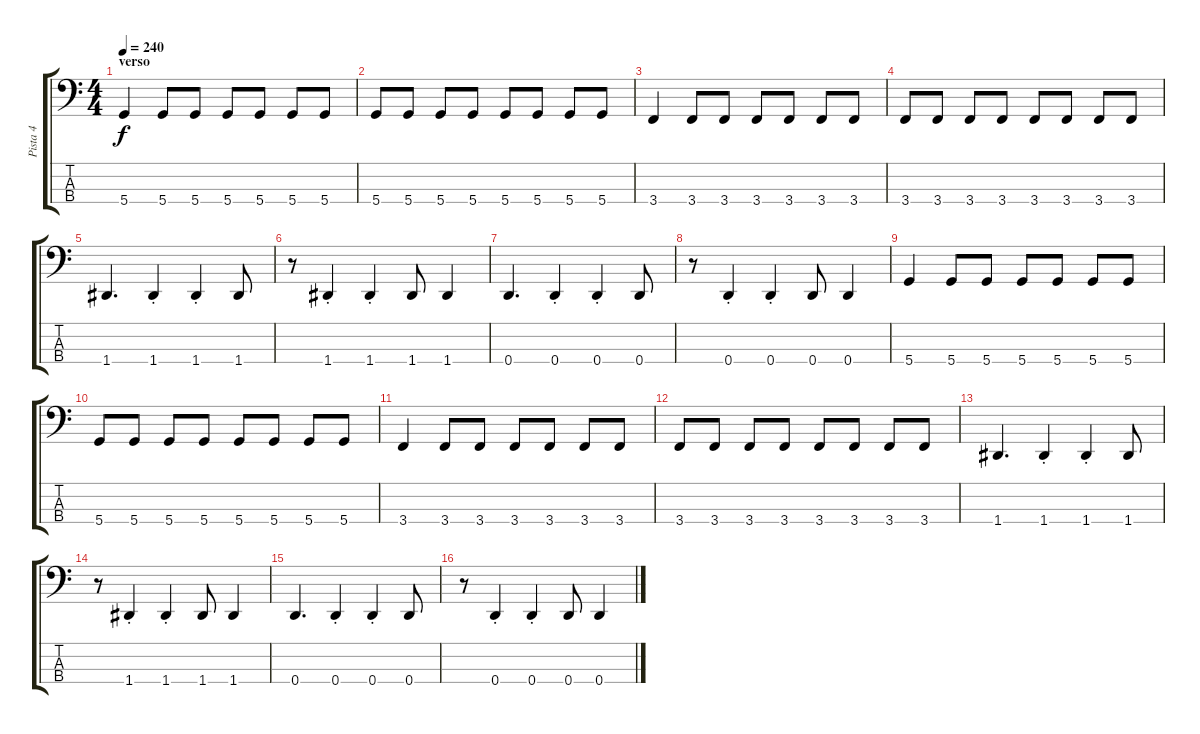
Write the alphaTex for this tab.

\track ("Pista 4" "Pista 4") {instrument electricbassfinger}
\staff {score tabs}
\tuning (G2 D2 A1 D1) {hide}
\ts (4 4)
\section ("" "verso")
\tempo 240
\clef f4
\ks c
5.4.4{dy f} 5.4.8 5.4.8 5.4.8 5.4.8 5.4.8 5.4.8 |
5.4.8 5.4.8 5.4.8 5.4.8 5.4.8 5.4.8 5.4.8 5.4.8 |
3.4.4 3.4.8 3.4.8 3.4.8 3.4.8 3.4.8 3.4.8 |
3.4.8 3.4.8 3.4.8 3.4.8 3.4.8 3.4.8 3.4.8 3.4.8 |
1.4.4{d} 1.4{st}.4 1.4{st}.4 1.4.8 |
r.8 1.4{st}.4 1.4{st}.4 1.4.8 1.4.4 |
0.4.4{d} 0.4{st}.4 0.4{st}.4 0.4.8 |
r.8 0.4{st}.4 0.4{st}.4 0.4.8 0.4.4 |
5.4.4 5.4.8 5.4.8 5.4.8 5.4.8 5.4.8 5.4.8 |
5.4.8 5.4.8 5.4.8 5.4.8 5.4.8 5.4.8 5.4.8 5.4.8 |
3.4.4 3.4.8 3.4.8 3.4.8 3.4.8 3.4.8 3.4.8 |
3.4.8 3.4.8 3.4.8 3.4.8 3.4.8 3.4.8 3.4.8 3.4.8 |
1.4.4{d} 1.4{st}.4 1.4{st}.4 1.4.8 |
r.8 1.4{st}.4 1.4{st}.4 1.4.8 1.4.4 |
0.4.4{d} 0.4{st}.4 0.4{st}.4 0.4.8 |
r.8 0.4{st}.4 0.4{st}.4 0.4.8 0.4.4
